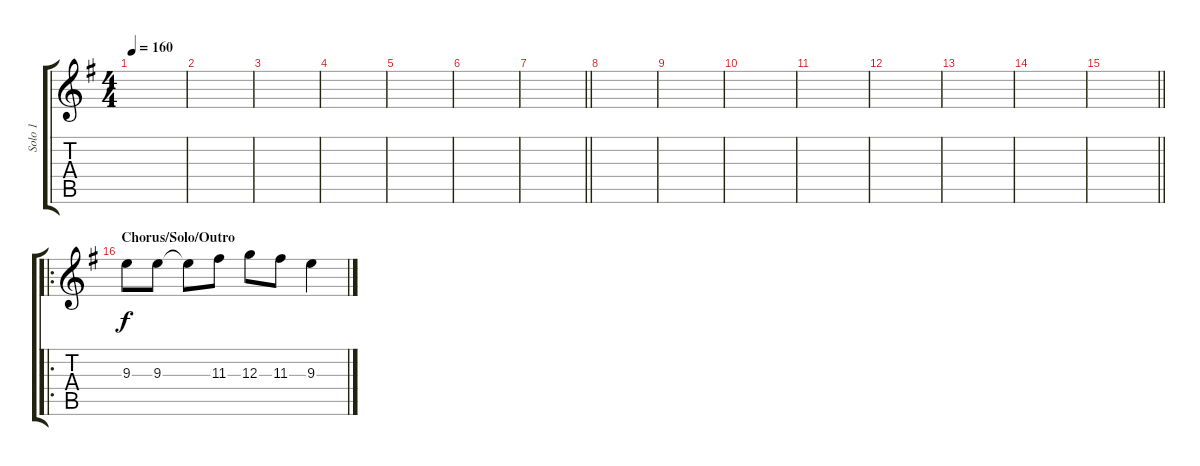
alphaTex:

\track ("Solo 1" "Solo 1") {instrument distortionguitar}
\staff {score tabs}
\tuning (E4 B3 G3 D3 A2 E2) {hide}
\ts (4 4)
\tempo 160
\clef g2
\ks eminor
|
|
|
|
|
|
\barLineRight lightlight
|
|
|
|
|
|
|
|
\barLineRight lightlight
|
\ro
\section ("" "Chorus/Solo/Outro")
9.3.8 9.3.8 9.3{t}.8 11.3.8 12.3.8 11.3.8 9.3.4
